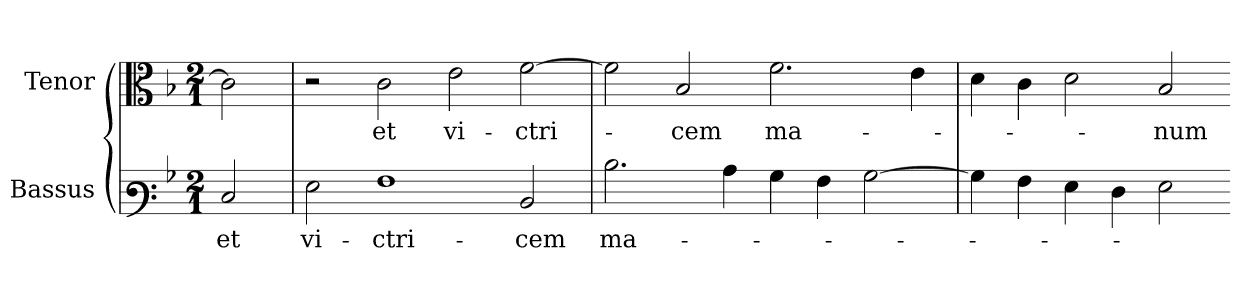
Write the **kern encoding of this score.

**kern	**text	**kern	**text
*part2	*part2	*part1	*part1
*staff2	*staff2	*staff1	*staff1
*I"Bassus	*	*I"Tenor	*
*I'B	*	*I'T	*
*clefF3	*	*clefC3	*
*k[b-]	*	*k[b-]	*
*F:	*	*F:	*
*M2/1	*	*M2/1	*
=	=	=	=
2E	et	2c]	.
=18	=18	=18	=18
2G	vi-	2r	.
1A	-ctri-	2c	et
.	.	2e	vi-
2D	-cem	[2f	-ctri-
=19	=19	=19	=19
2.d	ma-	2f]	.
.	.	2B-	-cem
4c	.	.	.
4B-	.	2.f	ma-
4A	.	.	.
[2B-	.	.	.
.	.	4e	.
=20	=20	=20	=20
4B-]	.	4d	.
4A	.	4c	.
4G	.	2d	.
4F	.	.	.
2G	.	2B-	-num
=-	=-	=-	=-
*-	*-	*-	*-
